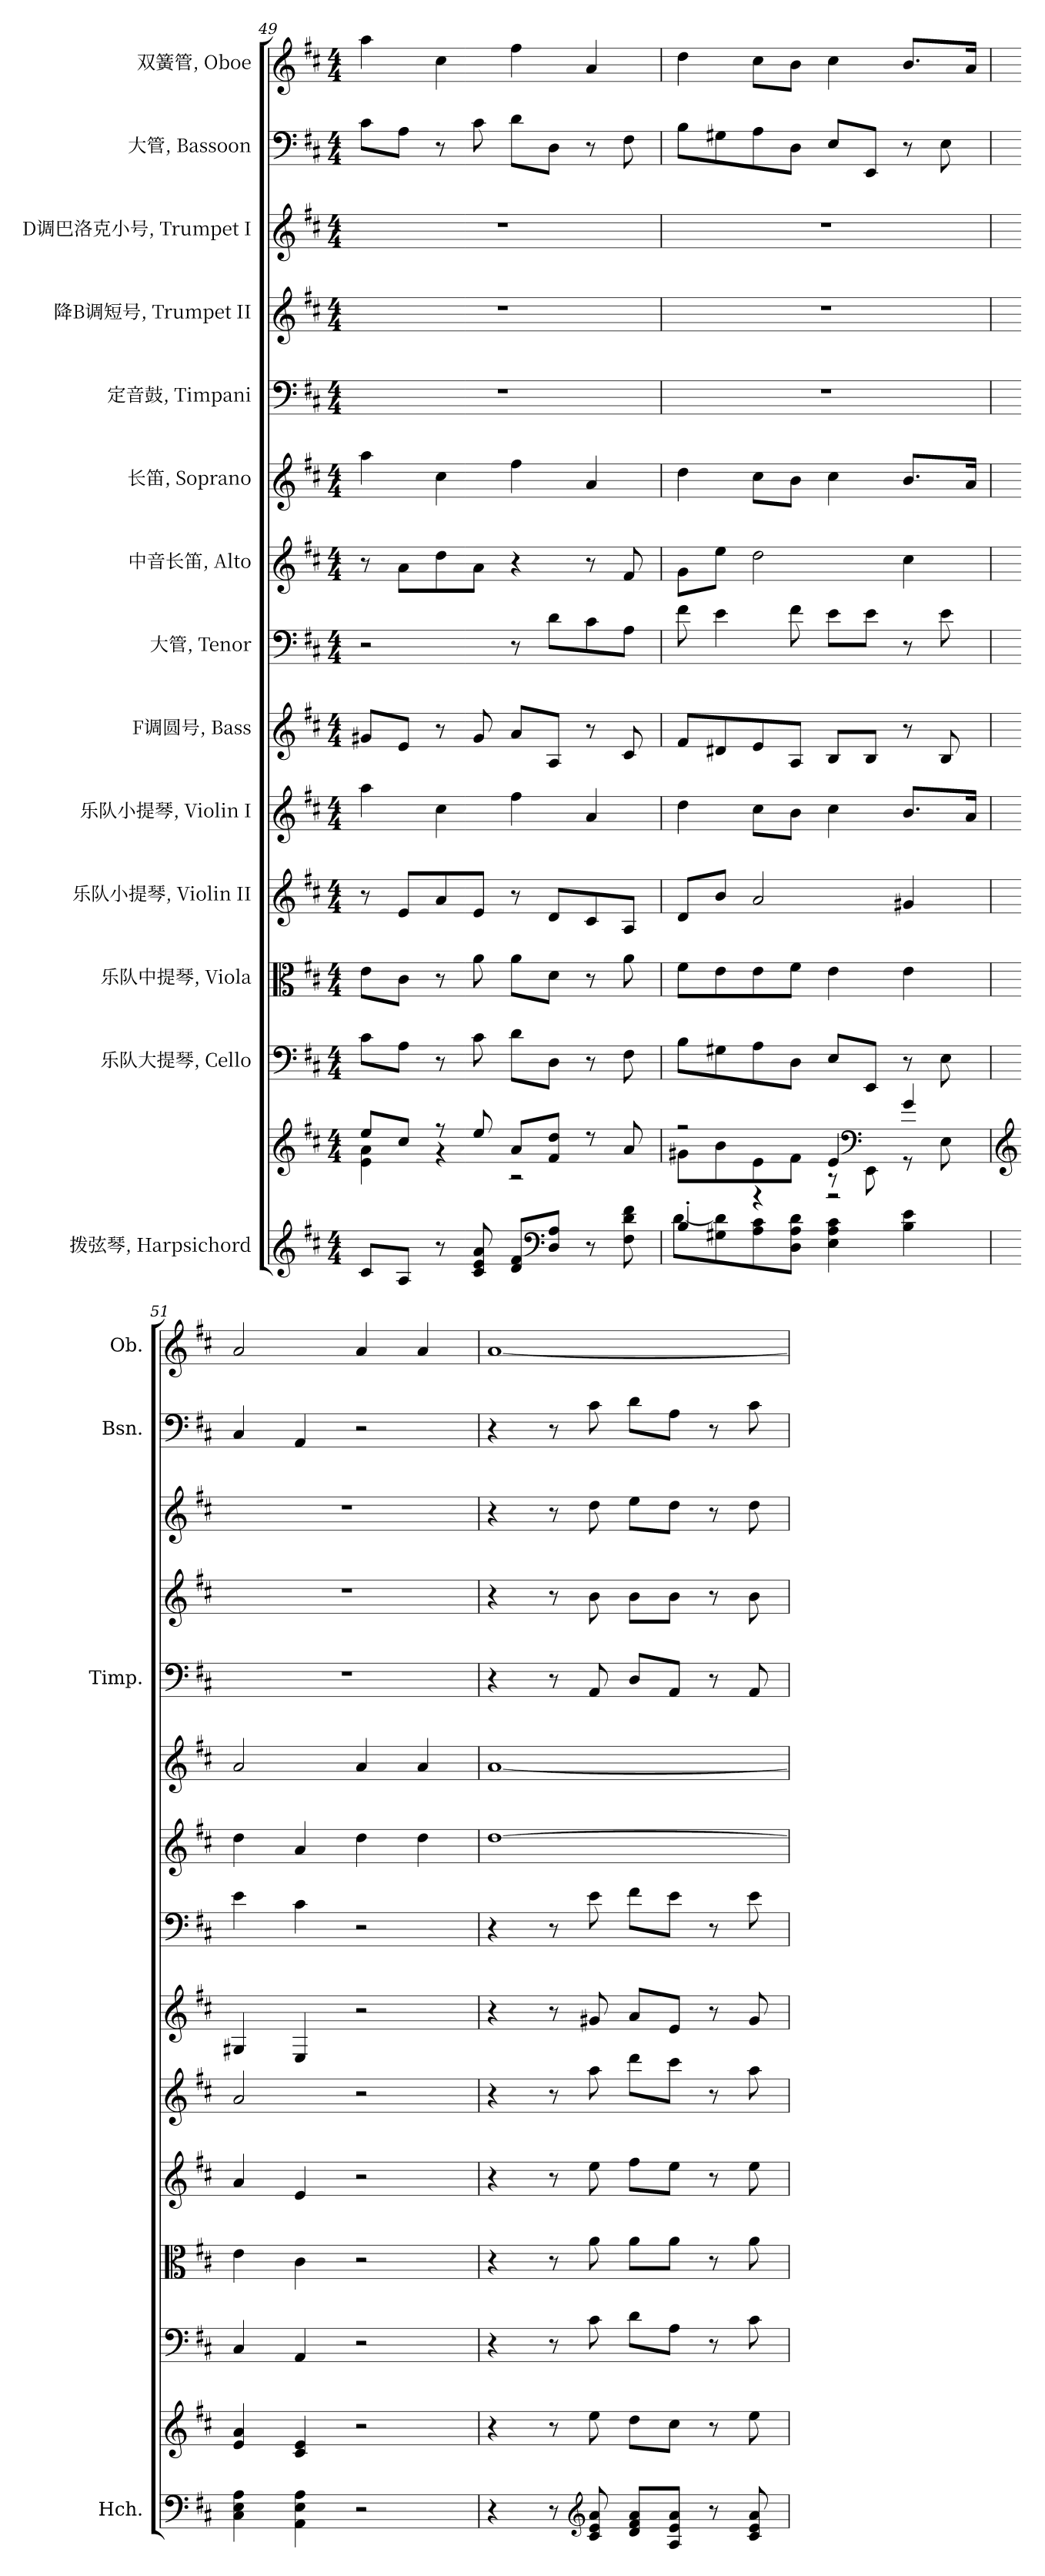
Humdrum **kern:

**kern	**kern	**kern	**kern	**kern	**kern	**kern	**kern	**kern	**kern	**kern	**kern	**kern	**kern	**kern
*part14	*part14	*part13	*part12	*part11	*part10	*part9	*part8	*part7	*part6	*part5	*part4	*part3	*part2	*part1
*staff15	*staff14	*staff13	*staff12	*staff11	*staff10	*staff9	*staff8	*staff7	*staff6	*staff5	*staff4	*staff3	*staff2	*staff1
*I"拨弦琴, Harpsichord	*	*I"乐队大提琴, Cello	*I"乐队中提琴, Viola	*I"乐队小提琴, Violin II	*I"乐队小提琴, Violin I	*I"F调圆号, Bass	*I"大管, Tenor	*I"中音长笛, Alto	*I"长笛, Soprano	*I"定音鼓, Timpani	*I"降B调短号, Trumpet II	*I"D调巴洛克小号, Trumpet I	*I"大管, Bassoon	*I"双簧管, Oboe
*I'Hch.	*	*	*	*	*	*	*	*	*	*I'Timp.	*	*	*I'Bsn.	*I'Ob.
*clefG2	*clefG2	*clefF4	*clefC3	*clefG2	*clefG2	*clefG2	*clefF4	*clefG2	*clefG2	*clefF4	*clefG2	*clefG2	*clefF4	*clefG2
*	*	*	*	*	*	*ITrd4c7	*	*ITrd3c5	*	*	*ITrd1c2	*ITrd-1c-2	*	*
*k[f#c#]	*k[f#c#]	*k[f#c#]	*k[f#c#]	*k[f#c#]	*k[f#c#]	*k[f#]	*k[f#c#]	*k[f#c#g#]	*k[f#c#]	*k[f#c#]	*k[]	*k[f#c#g#d#]	*k[f#c#]	*k[f#c#]
*M4/4	*M4/4	*M4/4	*M4/4	*M4/4	*M4/4	*M4/4	*M4/4	*M4/4	*M4/4	*M4/4	*M4/4	*M4/4	*M4/4	*M4/4
=49	=49	=49	=49	=49	=49	=49	=49	=49	=49	=49	=49	=49	=49	=49
*	*^	*	*	*	*	*	*	*	*	*	*	*	*	*
8c#/L	8ee/L	4e\ 4a\	8c#\L	8e\L	8r	4aa\	8c#X/L	2r	8r	4aa\	1r	1r	1r	8c#\L	4aa\
8A/J	8cc#/J	.	8A\J	8c#\J	8e/L	.	8A/J	.	8e\L	.	.	.	.	8A\J	.
8r	8r	4r	8r	8r	8a/	4cc#\	8r	.	8a\	4cc#\	.	.	.	8r	4cc#\
8c#/ 8e/ 8a/	8ee/	.	8c#\	8a\	8e/J	.	8c#/	.	8e\J	.	.	.	.	8c#\	.
8d/ 8f#/L	8a/L	2r	8d\L	8a\L	8r	4ff#\	8d/L	8r	4r	4ff#\	.	.	.	8d\L	4ff#\
*clefF4	*	*	*	*	*	*	*	*	*	*	*	*	*	*	*
8D/ 8A/J	8f#/ 8dd/J	.	8D\J	8d\J	8d/L	.	8D/J	8d\L	.	.	.	.	.	8D\J	.
8r	8r	.	8r	8r	8c#/	4a/	8r	8c#\	8r	4a/	.	.	.	8r	4a/
8F#\ 8d\ 8f#\	8a/	.	8F#\	8a\	8A/J	.	8F#/	8A\J	8c#/	.	.	.	.	8F#\	.
!!LO:PB:g=z
=50	=50	=50	=50	=50	=50	=50	=50	=50	=50	=50	=50	=50	=50	=50	=50
*^	*	*	*	*	*	*	*	*	*	*	*	*	*	*	*
4B'/	[8d\L	2r	8g#X\L	8B\L	8f#\L	8d/L	4dd\	8B/L	8f#\	8d\L	4dd\	1r	1r	1r	8B\L	4dd\
.	8G#X\ 8d\]	.	8b\	8G#X\	8e\	8b/J	.	8G#X/	4e\	8b\J	.	.	.	.	8G#X\	.
4r	8A\ 8c#\	.	8e\	8A\	8e\	2a/	8cc#\L	8A/	.	2a\	8cc#\L	.	.	.	8A\	8cc#\L
.	8D\ 8A\ 8d\J	.	8f#\J	8D\J	8f#\J	.	8b\J	8D/J	8f#\	.	8b\J	.	.	.	8D\J	8b\J
2r	4E\ 4A\ 4c#\	4e/	8r	8E/L	4e\	.	4cc#\	8E/L	8e\L	.	4cc#\	.	.	.	8E/L	4cc#\
*	*	*clefF4	*	*	*	*	*	*	*	*	*	*	*	*	*	*
.	.	.	8EE\	8EE/J	.	.	.	8E/J	8e\J	.	.	.	.	.	8EE/J	.
.	4B\ 4e\	4g#/	8r	8r	4e\	4g#X/	8.b/L	8r	8r	4g#\	8.b/L	.	.	.	8r	8.b/L
.	.	.	8E\	8E\	.	.	.	8E/	8e\	.	.	.	.	.	8E\	.
.	.	.	.	.	.	.	16a/Jk	.	.	.	16a/Jk	.	.	.	.	16a/Jk
*v	*v	*	*	*	*	*	*	*	*	*	*	*	*	*	*	*
*	*v	*v	*	*	*	*	*	*	*	*	*	*	*	*	*
=51	=51	=51	=51	=51	=51	=51	=51	=51	=51	=51	=51	=51	=51	=51
*	*clefG2	*	*	*	*	*	*	*	*	*	*	*	*	*
4C#\ 4E\ 4A\	4e/ 4a/	4C#/	4e\	4a/	2a/	4C#X/	4e\	4a\	2a/	1r	1r	1r	4C#/	2a/
4AA\ 4E\ 4A\	4c#/ 4e/	4AA/	4c#\	4e/	.	4AA/	4c#\	4e/	.	.	.	.	4AA/	.
2r	2r	2r	2r	2r	2r	2r	2r	4a\	4a/	.	.	.	2r	4a/
.	.	.	.	.	.	.	.	4a\	4a/	.	.	.	.	4a/
=52	=52	=52	=52	=52	=52	=52	=52	=52	=52	=52	=52	=52	=52	=52
4r	4r	4r	4r	4r	4r	4r	4r	[1a	[1a	4r	4r	4r	4r	[1a
8r	8r	8r	8r	8r	8r	8r	8r	.	.	8r	8r	8r	8r	.
*clefG2	*	*	*	*	*	*	*	*	*	*	*	*	*	*
8c#/ 8e/ 8a/	8ee\	8c#\	8a\	8ee\	8aa\	8c#X/	8e\	.	.	8AA/	8a\	8ee\	8c#\	.
8d/ 8f#/ 8a/L	8dd\L	8d\L	8a\L	8ff#\L	8ddd\L	8d/L	8f#\L	.	.	8D/L	8a\L	8ff#\L	8d\L	.
8A/ 8e/ 8a/J	8cc#\J	8A\J	8a\J	8ee\J	8ccc#\J	8A/J	8e\J	.	.	8AA/J	8a\J	8ee\J	8A\J	.
8r	8r	8r	8r	8r	8r	8r	8r	.	.	8r	8r	8r	8r	.
8c#/ 8e/ 8a/	8ee\	8c#\	8a\	8ee\	8aa\	8c#/	8e\	.	.	8AA/	8a\	8ee\	8c#\	.
=	=	=	=	=	=	=	=	=	=	=	=	=	=	=
*-	*-	*-	*-	*-	*-	*-	*-	*-	*-	*-	*-	*-	*-	*-
